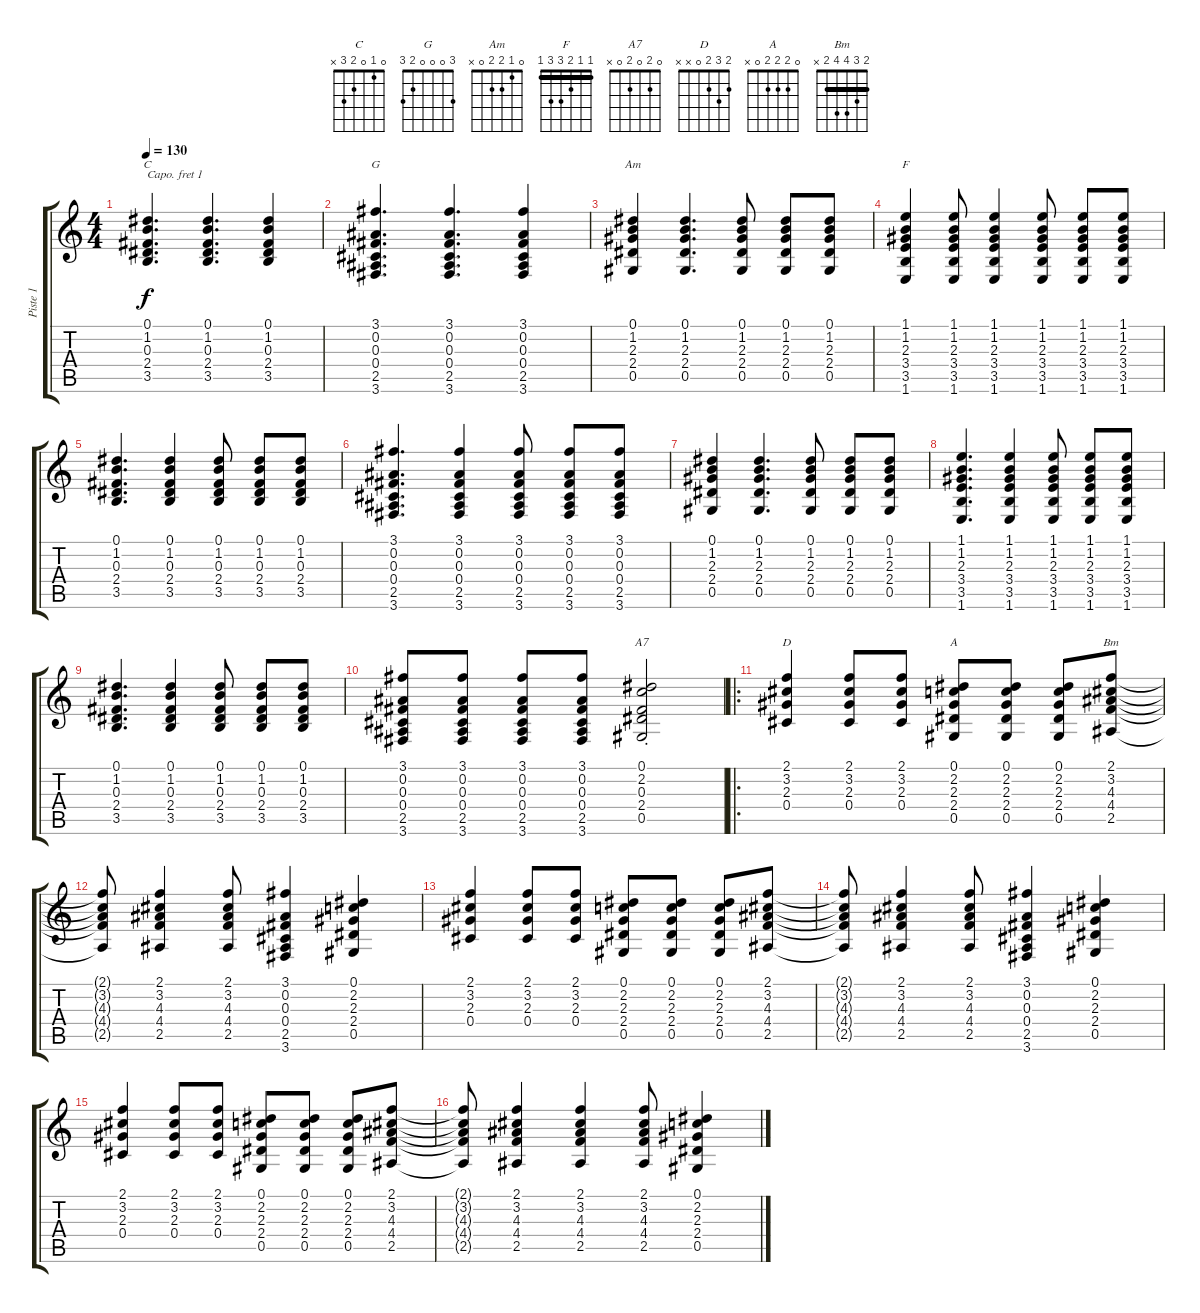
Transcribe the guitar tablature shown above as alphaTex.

\track ("Piste 1" "Piste 1") {instrument acousticguitarsteel}
\staff {score tabs}
\capo 1
\tuning (D4 A3 F3 C3 G2 D2) {hide}
\chord ("C" 0 1 0 2 3 x)
\chord ("G" 3 0 0 0 2 3)
\chord ("Am" 0 1 2 2 0 x)
\chord ("F" 1 1 2 3 3 1) {barre 1}
\chord ("A7" 0 2 0 2 0 x)
\chord ("D" 2 3 2 0 x x)
\chord ("A" 0 2 2 2 0 x)
\chord ("Bm" 2 3 4 4 2 x) {barre 2}
\ts (4 4)
\tempo 130
\clef g2
\ks c
(0.1 1.2 0.3 2.4 3.5).4{d ch "C" dy f volume 8} (0.1 1.2 0.3 2.4 3.5).4{d} (0.1 1.2 0.3 2.4 3.5).4 |
(3.1 0.2 0.3 0.4 2.5 3.6).4{d ch "G"} (3.1 0.2 0.3 0.4 2.5 3.6).4{d} (3.1 0.2 0.3 0.4 2.5 3.6).4 |
(0.1 1.2 2.3 2.4 0.5).4{ch "Am"} (0.1 1.2 2.3 2.4 0.5).4{d} (0.1 1.2 2.3 2.4 0.5).8 (0.1 1.2 2.3 2.4 0.5).8 (0.1 1.2 2.3 2.4 0.5).8 |
(1.1 1.2 2.3 3.4 3.5 1.6).4{ch "F"} (1.1 1.2 2.3 3.4 3.5 1.6).8 (1.1 1.2 2.3 3.4 3.5 1.6).4 (1.1 1.2 2.3 3.4 3.5 1.6).8 (1.1 1.2 2.3 3.4 3.5 1.6).8 (1.1 1.2 2.3 3.4 3.5 1.6).8 |
(0.1 1.2 0.3 2.4 3.5).4{d} (0.1 1.2 0.3 2.4 3.5).4 (0.1 1.2 0.3 2.4 3.5).8 (0.1 1.2 0.3 2.4 3.5).8 (0.1 1.2 0.3 2.4 3.5).8 |
(3.1 0.2 0.3 0.4 2.5 3.6).4{d} (3.1 0.2 0.3 0.4 2.5 3.6).4 (3.1 0.2 0.3 0.4 2.5 3.6).8 (3.1 0.2 0.3 0.4 2.5 3.6).8 (3.1 0.2 0.3 0.4 2.5 3.6).8 |
(0.1 1.2 2.3 2.4 0.5).4 (0.1 1.2 2.3 2.4 0.5).4{d} (0.1 1.2 2.3 2.4 0.5).8 (0.1 1.2 2.3 2.4 0.5).8 (0.1 1.2 2.3 2.4 0.5).8 |
(1.1 1.2 2.3 3.4 3.5 1.6).4{d} (1.1 1.2 2.3 3.4 3.5 1.6).4 (1.1 1.2 2.3 3.4 3.5 1.6).8 (1.1 1.2 2.3 3.4 3.5 1.6).8 (1.1 1.2 2.3 3.4 3.5 1.6).8 |
(0.1 1.2 0.3 2.4 3.5).4{d} (0.1 1.2 0.3 2.4 3.5).4 (0.1 1.2 0.3 2.4 3.5).8 (0.1 1.2 0.3 2.4 3.5).8 (0.1 1.2 0.3 2.4 3.5).8 |
(3.1 0.2 0.3 0.4 2.5 3.6).8 (3.1 0.2 0.3 0.4 2.5 3.6).8 (3.1 0.2 0.3 0.4 2.5 3.6).8 (3.1 0.2 0.3 0.4 2.5 3.6).8 (0.1{st} 2.2 0.3 2.4 0.5).2{ch "A7"} |
\ro
(2.1 3.2 2.3 0.4).4{ch "D"} (2.1 3.2 2.3 0.4).8 (2.1 3.2 2.3 0.4).8 (0.1 2.2 2.3 2.4 0.5).8{ch "A"} (0.1 2.2 2.3 2.4 0.5).8 (0.1 2.2 2.3 2.4 0.5).8 (2.1 3.2 4.3 4.4 2.5).8{ch "Bm"} |
(2.1{t} 3.2{t} 4.3{t} 4.4{t} 2.5{t}).8 (2.1 3.2 4.3 4.4 2.5).4 (2.1 3.2 4.3 4.4 2.5).8 (3.1 0.2 0.3 0.4 2.5 3.6).4 (0.1 2.2 2.3 2.4 0.5).4 |
(2.1 3.2 2.3 0.4).4 (2.1 3.2 2.3 0.4).8 (2.1 3.2 2.3 0.4).8 (0.1 2.2 2.3 2.4 0.5).8 (0.1 2.2 2.3 2.4 0.5).8 (0.1 2.2 2.3 2.4 0.5).8 (2.1 3.2 4.3 4.4 2.5).8 |
(2.1{t} 3.2{t} 4.3{t} 4.4{t} 2.5{t}).8 (2.1 3.2 4.3 4.4 2.5).4 (2.1 3.2 4.3 4.4 2.5).8 (3.1 0.2 0.3 0.4 2.5 3.6).4 (0.1 2.2 2.3 2.4 0.5).4 |
(2.1 3.2 2.3 0.4).4 (2.1 3.2 2.3 0.4).8 (2.1 3.2 2.3 0.4).8 (0.1 2.2 2.3 2.4 0.5).8 (0.1 2.2 2.3 2.4 0.5).8 (0.1 2.2 2.3 2.4 0.5).8 (2.1 3.2 4.3 4.4 2.5).8 |
(2.1{t} 3.2{t} 4.3{t} 4.4{t} 2.5{t}).8 (2.1 3.2 4.3 4.4 2.5).4 (2.1 3.2 4.3 4.4 2.5).4 (2.1 3.2 4.3 4.4 2.5).8 (0.1 2.2 2.3 2.4 0.5).4
